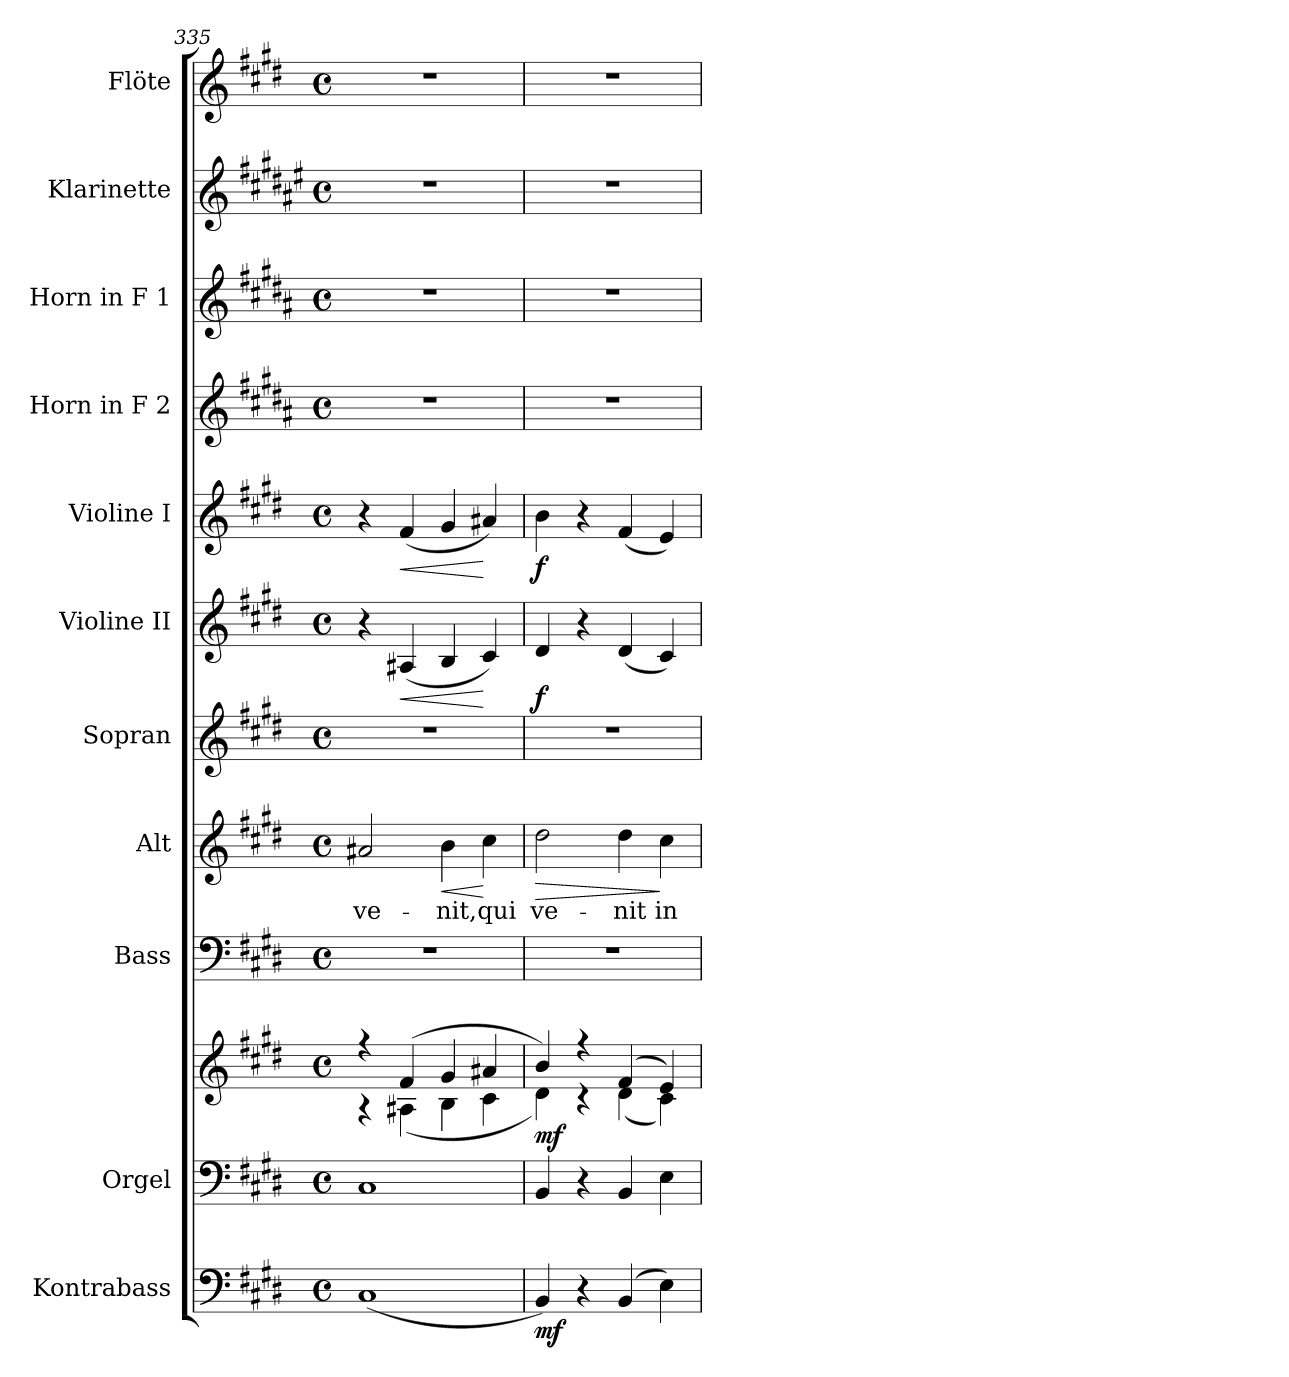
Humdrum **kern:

**kern	**dynam	**kern	**kern	**dynam	**kern	**kern	**text	**dynam	**kern	**kern	**dynam	**kern	**dynam	**kern	**kern	**kern	**kern
*part11	*part11	*part10	*part10	*part10	*part9	*part8	*part8	*part8	*part7	*part6	*part6	*part5	*part5	*part4	*part3	*part2	*part1
*staff12	*staff12	*staff11	*staff10	*staff10/11	*staff9	*staff8	*staff8	*staff8	*staff7	*staff6	*staff6	*staff5	*staff5	*staff4	*staff3	*staff2	*staff1
*I"Kontrabass	*	*I"Orgel	*	*	*I"Bass	*I"Alt	*	*	*I"Sopran	*I"Violine II	*	*I"Violine I	*	*I"Horn in F 2	*I"Horn in F 1	*I"Klarinette	*I"Flöte
*I'Kb.	*	*I'Org.	*	*	*I'B.	*I'A.	*	*	*I'S.	*I'Vl. II	*	*I'Vl. I	*	*	*	*I'Kl.	*I'Fl.
*clefF4	*	*clefF4	*clefG2	*	*clefF4	*clefG2	*	*	*clefG2	*clefG2	*	*clefG2	*	*clefG2	*clefG2	*clefG2	*clefG2
*ITrd7c12	*	*	*	*	*	*	*	*	*	*	*	*	*	*ITrd4c7	*ITrd4c7	*ITrd1c2	*
*k[f#c#g#d#]	*	*k[f#c#g#d#]	*k[f#c#g#d#]	*	*k[f#c#g#d#]	*k[f#c#g#d#]	*	*	*k[f#c#g#d#]	*k[f#c#g#d#]	*	*k[f#c#g#d#]	*	*k[f#c#g#d#]	*k[f#c#g#d#]	*k[f#c#g#d#]	*k[f#c#g#d#]
*E:	*	*E:	*E:	*	*E:	*E:	*	*	*E:	*E:	*	*E:	*	*E:	*E:	*E:	*E:
*M4/4	*	*M4/4	*M4/4	*	*M4/4	*M4/4	*	*	*M4/4	*M4/4	*	*M4/4	*	*M4/4	*M4/4	*M4/4	*M4/4
*met(c)	*	*met(c)	*met(c)	*	*met(c)	*met(c)	*	*	*met(c)	*met(c)	*	*met(c)	*	*met(c)	*met(c)	*met(c)	*met(c)
=335	=335	=335	=335	=335	=335	=335	=335	=335	=335	=335	=335	=335	=335	=335	=335	=335	=335
*	*	*	*^	*	*	*	*	*	*	*	*	*	*	*	*	*	*
!	!	!	!	!	!	!	!	!LO:LY:b	!	!	!	!	!	!	!	!	!	!
(<1CC#	.	1C#	4r	4r	.	1r	2a#X/	ve-	.	1r	4r	.	4r	.	1r	1r	1r	1r
!	!	!	!	!	!	!	!	!	!	!	!	!LO:HP:b	!	!LO:HP:b	!	!	!	!
.	.	.	(4f#/	(<4A#X\	.	.	.	.	.	.	(4A#X/	<	(<4f#/	<	.	.	.	.
!	!	!	!	!	!	!	!	!LO:LY:b	!LO:HP:b	!	!	!	!	!	!	!	!	!
.	.	.	4g#/	4B\	.	.	4b\	-nit,	<	.	4B/	.	4g#/	.	.	.	.	.
!	!	!	!	!	!	!	!	!LO:LY:b	!	!	!	!	!	!	!	!	!	!
.	.	.	4a#X/	4c#\	.	.	4cc#\	qui	[	.	4c#/)	[	4a#X/)	[	.	.	.	.
=336	=336	=336	=336	=336	=336	=336	=336	=336	=336	=336	=336	=336	=336	=336	=336	=336	=336	=336
!	!LO:DY:b	!	!	!	!LO:DY:b	!	!	!LO:LY:b	!LO:HP:b	!	!	!LO:DY:b	!	!LO:DY:b	!	!	!	!
4BBB/)	mf	4BB/	4b/)	4d#\)	mf	1r	2dd#\	ve-	>	1r	4d#/	f	4b\	f	1r	1r	1r	1r
4r	.	4r	4r	4r	.	.	.	.	.	.	4r	.	4r	.	.	.	.	.
!	!	!	!	!	!	!	!	!LO:LY:b	!	!	!	!	!	!	!	!	!	!
(4BBB/	.	4BB/	(4f#/	(<4d#\	.	.	4dd#\	-nit	.	.	(<4d#/	.	(<4f#/	.	.	.	.	.
!	!	!	!	!	!	!	!	!LO:LY:b	!	!	!	!	!	!	!	!	!	!
4EE\)	.	4E\	4e/)	4c#\)	.	.	4cc#\	in	]	.	4c#/)	.	4e/)	.	.	.	.	.
*	*	*	*v	*v	*	*	*	*	*	*	*	*	*	*	*	*	*	*
=	=	=	=	=	=	=	=	=	=	=	=	=	=	=	=	=	=
*-	*-	*-	*-	*-	*-	*-	*-	*-	*-	*-	*-	*-	*-	*-	*-	*-	*-
